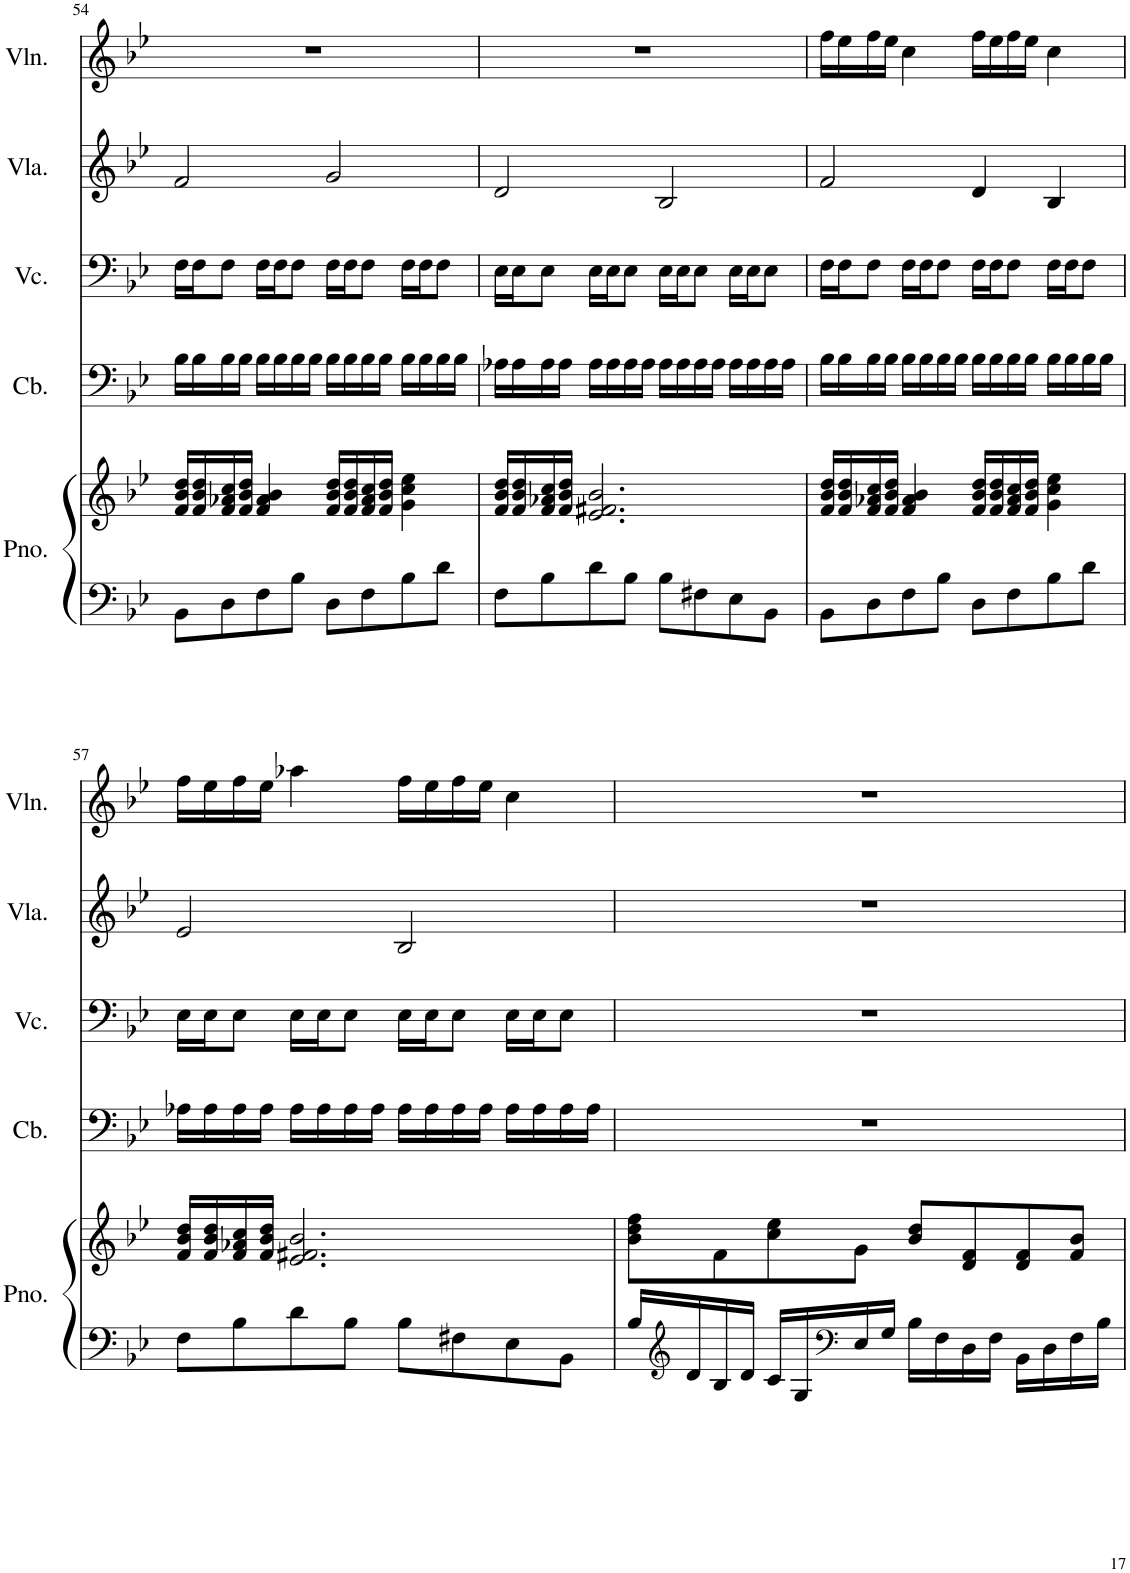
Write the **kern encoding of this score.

**kern	**kern	**kern	**kern	**kern	**kern
*part5	*part5	*part4	*part3	*part2	*part1
*staff6	*staff5	*staff4	*staff3	*staff2	*staff1
*I"Piano, Piano	*	*I"Contrabass	*I"Violoncello	*I"Viola	*I"Violin
*I'Pno.	*	*I'Cb.	*I'Vc.	*I'Vla.	*I'Vln.
!!LO:PB:g=z
*clefF4	*clefG2	*clefF4	*clefF4	*clefG2	*clefG2
*	*	*Trd7c12	*	*	*
*k[b-e-]	*k[b-e-]	*k[b-e-]	*k[b-e-]	*k[b-e-]	*k[b-e-]
*M4/4	*M4/4	*M4/4	*M4/4	*M4/4	*M4/4
=54	=54	=54	=54	=54	=54
8BB-\L	16f/ 16b-/ 16dd/LL	16B-\LL	16F\LL	2f/	1r
.	16f/ 16b-/ 16dd/	16B-\	16F\J	.	.
8D\	16f/ 16a-X/ 16cc/	16B-\	8F\J	.	.
.	16f/ 16b-/ 16dd/JJ	16B-\JJ	.	.	.
8F\	4f/ 4a-/ 4b-/	16B-\LL	16F\LL	.	.
.	.	16B-\	16F\J	.	.
8B-\J	.	16B-\	8F\J	.	.
.	.	16B-\JJ	.	.	.
8D\L	16f/ 16b-/ 16dd/LL	16B-\LL	16F\LL	2g/	.
.	16f/ 16b-/ 16dd/	16B-\	16F\J	.	.
8F\	16f/ 16a-/ 16cc/	16B-\	8F\J	.	.
.	16f/ 16b-/ 16dd/JJ	16B-\JJ	.	.	.
8B-\	4g\ 4cc\ 4ee-\	16B-\LL	16F\LL	.	.
.	.	16B-\	16F\J	.	.
8d\J	.	16B-\	8F\J	.	.
.	.	16B-\JJ	.	.	.
=55	=55	=55	=55	=55	=55
8F\L	16f/ 16b-/ 16dd/LL	16A-X\LL	16E-\LL	2d/	1r
.	16f/ 16b-/ 16dd/	16A-\	16E-\J	.	.
8B-\	16f/ 16a-X/ 16cc/	16A-\	8E-\J	.	.
.	16f/ 16b-/ 16dd/JJ	16A-\JJ	.	.	.
8d\	2.e-/ 2.f#X/ 2.b-/	16A-\LL	16E-\LL	.	.
.	.	16A-\	16E-\J	.	.
8B-\J	.	16A-\	8E-\J	.	.
.	.	16A-\JJ	.	.	.
8B-\L	.	16A-\LL	16E-\LL	2B-/	.
.	.	16A-\	16E-\J	.	.
8F#X\	.	16A-\	8E-\J	.	.
.	.	16A-\JJ	.	.	.
8E-\	.	16A-\LL	16E-\LL	.	.
.	.	16A-\	16E-\J	.	.
8BB-\J	.	16A-\	8E-\J	.	.
.	.	16A-\JJ	.	.	.
=56	=56	=56	=56	=56	=56
8BB-\L	16f/ 16b-/ 16dd/LL	16B-\LL	16F\LL	2f/	16ff\LL
.	16f/ 16b-/ 16dd/	16B-\	16F\J	.	16ee-\
8D\	16f/ 16a-X/ 16cc/	16B-\	8F\J	.	16ff\
.	16f/ 16b-/ 16dd/JJ	16B-\JJ	.	.	16ee-\JJ
8F\	4f/ 4a-/ 4b-/	16B-\LL	16F\LL	.	4cc\
.	.	16B-\	16F\J	.	.
8B-\J	.	16B-\	8F\J	.	.
.	.	16B-\JJ	.	.	.
8D\L	16f/ 16b-/ 16dd/LL	16B-\LL	16F\LL	4d/	16ff\LL
.	16f/ 16b-/ 16dd/	16B-\	16F\J	.	16ee-\
8F\	16f/ 16a-/ 16cc/	16B-\	8F\J	.	16ff\
.	16f/ 16b-/ 16dd/JJ	16B-\JJ	.	.	16ee-\JJ
8B-\	4g\ 4cc\ 4ee-\	16B-\LL	16F\LL	4B-/	4cc\
.	.	16B-\	16F\J	.	.
8d\J	.	16B-\	8F\J	.	.
.	.	16B-\JJ	.	.	.
!!LO:LB:g=z
=57	=57	=57	=57	=57	=57
8F\L	16f/ 16b-/ 16dd/LL	16A-X\LL	16E-\LL	2e-/	16ff\LL
.	16f/ 16b-/ 16dd/	16A-\	16E-\J	.	16ee-\
8B-\	16f/ 16a-X/ 16cc/	16A-\	8E-\J	.	16ff\
.	16f/ 16b-/ 16dd/JJ	16A-\JJ	.	.	16ee-\JJ
8d\	2.e-/ 2.f#X/ 2.b-/	16A-\LL	16E-\LL	.	4aa-X\
.	.	16A-\	16E-\J	.	.
8B-\J	.	16A-\	8E-\J	.	.
.	.	16A-\JJ	.	.	.
8B-\L	.	16A-\LL	16E-\LL	2B-/	16ff\LL
.	.	16A-\	16E-\J	.	16ee-\
8F#X\	.	16A-\	8E-\J	.	16ff\
.	.	16A-\JJ	.	.	16ee-\JJ
8E-\	.	16A-\LL	16E-\LL	.	4cc\
.	.	16A-\	16E-\J	.	.
8BB-\J	.	16A-\	8E-\J	.	.
.	.	16A-\JJ	.	.	.
=58	=58	=58	=58	=58	=58
16B-/LL	8b-\ 8dd\ 8ff\L	1r	1r	1r	1r
*clefG2	*	*	*	*	*
16d/	.	.	.	.	.
16B-/	8f\	.	.	.	.
16d/JJ	.	.	.	.	.
16c/LL	8cc\ 8ee-\	.	.	.	.
16G/	.	.	.	.	.
*clefF4	*	*	*	*	*
16E-/	8g\J	.	.	.	.
16G/JJ	.	.	.	.	.
16B-\LL	8b-/ 8dd/L	.	.	.	.
16F\	.	.	.	.	.
16D\	8d/ 8f/	.	.	.	.
16F\JJ	.	.	.	.	.
16BB-\LL	8d/ 8f/	.	.	.	.
16D\	.	.	.	.	.
16F\	8f/ 8b-/J	.	.	.	.
16B-\JJ	.	.	.	.	.
=	=	=	=	=	=
*-	*-	*-	*-	*-	*-
